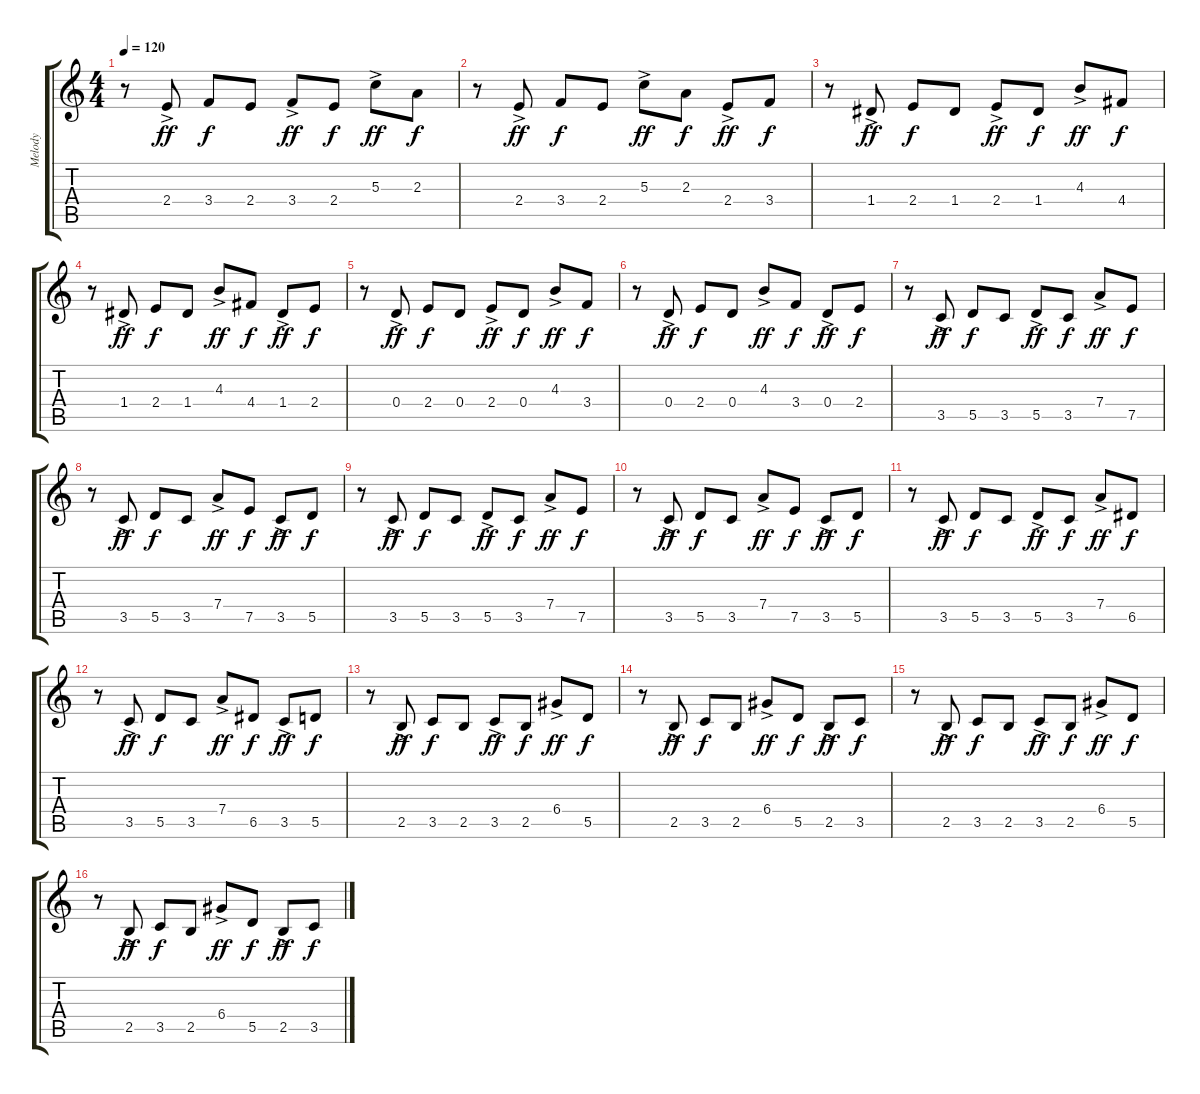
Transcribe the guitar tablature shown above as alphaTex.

\track ("Melody" "Melody") {instrument acousticguitarsteel}
\staff {score tabs}
\tuning (E4 B3 G3 D3 A2 E2) {hide}
\ts (4 4)
\tempo 120
\clef g2
\ks c
r.8{dy f} 2.4{ac}.8{dy ff} 3.4.8{dy f} 2.4.8 3.4{ac}.8{dy ff} 2.4.8{dy f} 5.3{ac}.8{dy ff} 2.3.8{dy f} |
r.8 2.4{ac}.8{dy ff} 3.4.8{dy f} 2.4.8 5.3{ac}.8{dy ff} 2.3.8{dy f} 2.4{ac}.8{dy ff} 3.4.8{dy f} |
r.8 1.4{ac}.8{dy ff} 2.4.8{dy f} 1.4.8 2.4{ac}.8{dy ff} 1.4.8{dy f} 4.3{ac}.8{dy ff} 4.4.8{dy f} |
r.8 1.4{ac}.8{dy ff} 2.4.8{dy f} 1.4.8 4.3{ac}.8{dy ff} 4.4.8{dy f} 1.4{ac}.8{dy ff} 2.4.8{dy f} |
r.8 0.4{ac}.8{dy ff} 2.4.8{dy f} 0.4.8 2.4{ac}.8{dy ff} 0.4.8{dy f} 4.3{ac}.8{dy ff} 3.4.8{dy f} |
r.8 0.4{ac}.8{dy ff} 2.4.8{dy f} 0.4.8 4.3{ac}.8{dy ff} 3.4.8{dy f} 0.4{ac}.8{dy ff} 2.4.8{dy f} |
r.8 3.5{ac}.8{dy ff} 5.5.8{dy f} 3.5.8 5.5{ac}.8{dy ff} 3.5.8{dy f} 7.4{ac}.8{dy ff} 7.5.8{dy f} |
r.8 3.5{ac}.8{dy ff} 5.5.8{dy f} 3.5.8 7.4{ac}.8{dy ff} 7.5.8{dy f} 3.5{ac}.8{dy ff} 5.5.8{dy f} |
r.8 3.5{ac}.8{dy ff} 5.5.8{dy f} 3.5.8 5.5{ac}.8{dy ff} 3.5.8{dy f} 7.4{ac}.8{dy ff} 7.5.8{dy f} |
r.8 3.5{ac}.8{dy ff} 5.5.8{dy f} 3.5.8 7.4{ac}.8{dy ff} 7.5.8{dy f} 3.5{ac}.8{dy ff} 5.5.8{dy f} |
r.8 3.5{ac}.8{dy ff} 5.5.8{dy f} 3.5.8 5.5{ac}.8{dy ff} 3.5.8{dy f} 7.4{ac}.8{dy ff} 6.5.8{dy f} |
r.8 3.5{ac}.8{dy ff} 5.5.8{dy f} 3.5.8 7.4{ac}.8{dy ff} 6.5.8{dy f} 3.5{ac}.8{dy ff} 5.5.8{dy f} |
r.8 2.5{ac}.8{dy ff} 3.5.8{dy f} 2.5.8 3.5{ac}.8{dy ff} 2.5.8{dy f} 6.4{ac}.8{dy ff} 5.5.8{dy f} |
r.8 2.5{ac}.8{dy ff} 3.5.8{dy f} 2.5.8 6.4{ac}.8{dy ff} 5.5.8{dy f} 2.5{ac}.8{dy ff} 3.5.8{dy f} |
r.8 2.5{ac}.8{dy ff} 3.5.8{dy f} 2.5.8 3.5{ac}.8{dy ff} 2.5.8{dy f} 6.4{ac}.8{dy ff} 5.5.8{dy f} |
r.8 2.5{ac}.8{dy ff} 3.5.8{dy f} 2.5.8 6.4{ac}.8{dy ff} 5.5.8{dy f} 2.5{ac}.8{dy ff} 3.5.8{dy f}
